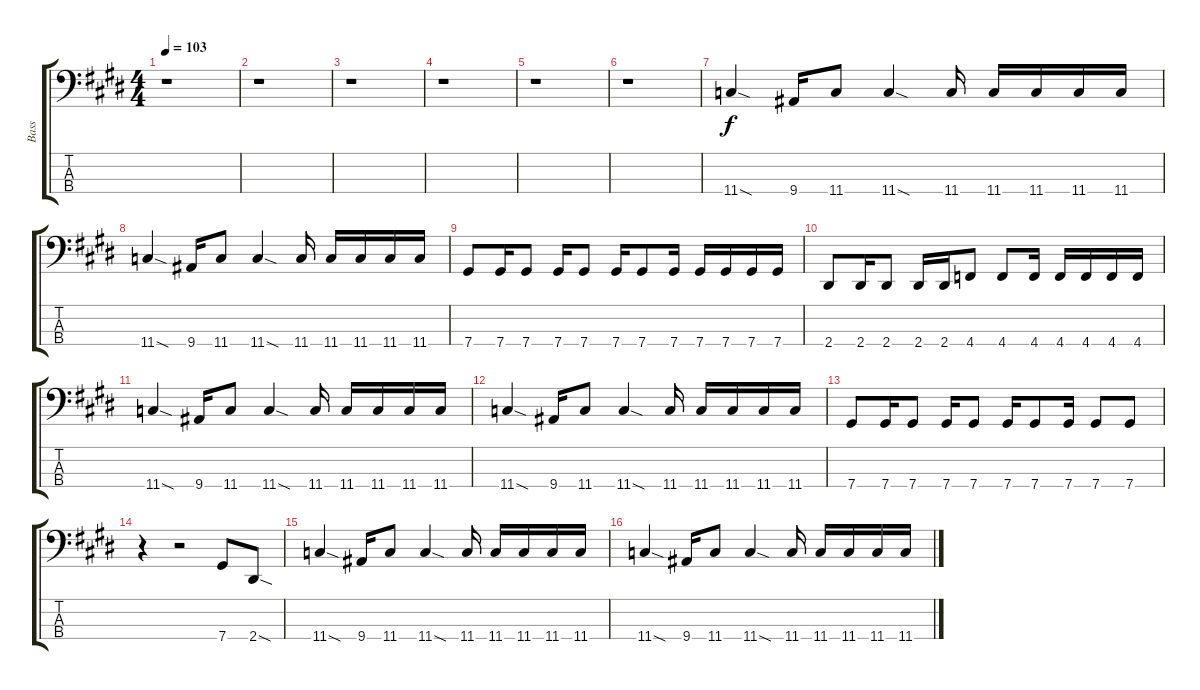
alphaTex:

\track ("Bass" "Bass") {instrument electricbasspick}
\staff {score tabs}
\tuning (Gb2 Db2 Ab1 Db1) {hide}
\ts (4 4)
\tempo 103
\clef f4
\ks e
r.1{dy f instrument electricbasspick} |
\ks c#minor
r.1 |
r.1 |
r.1 |
\ks e
r.1 |
\ks c#minor
r.1 |
\ks e
11.4{sod}.4 9.4.16 11.4.8 11.4{sod}.4 11.4.16 11.4.16 11.4.16 11.4.16 11.4.16 |
\ks c#minor
11.4{sod}.4 9.4.16 11.4.8 11.4{sod}.4 11.4.16 11.4.16 11.4.16 11.4.16 11.4.16 |
\ks e
7.4.8 7.4.16 7.4.8 7.4.16 7.4.8 7.4.16 7.4.8 7.4.16 7.4.16 7.4.16 7.4.16 7.4.16 |
\ks c#minor
2.4.8 2.4.16 2.4.8 2.4.16 2.4.16 4.4.8 4.4.8 4.4.16 4.4.16 4.4.16 4.4.16 4.4.16 |
\ks e
11.4{sod}.4 9.4.16 11.4.8 11.4{sod}.4 11.4.16 11.4.16 11.4.16 11.4.16 11.4.16 |
\ks c#minor
11.4{sod}.4 9.4.16 11.4.8 11.4{sod}.4 11.4.16 11.4.16 11.4.16 11.4.16 11.4.16 |
\ks e
7.4.8 7.4.16 7.4.8 7.4.16 7.4.8 7.4.16 7.4.8 7.4.16 7.4.8 7.4.8 |
\ks c#minor
r.4 r.2 7.4.8 2.4{sod}.8 |
\ks e
11.4{sod}.4 9.4.16 11.4.8 11.4{sod}.4 11.4.16 11.4.16 11.4.16 11.4.16 11.4.16 |
\ks c#minor
11.4{sod}.4 9.4.16 11.4.8 11.4{sod}.4 11.4.16 11.4.16 11.4.16 11.4.16 11.4.16
